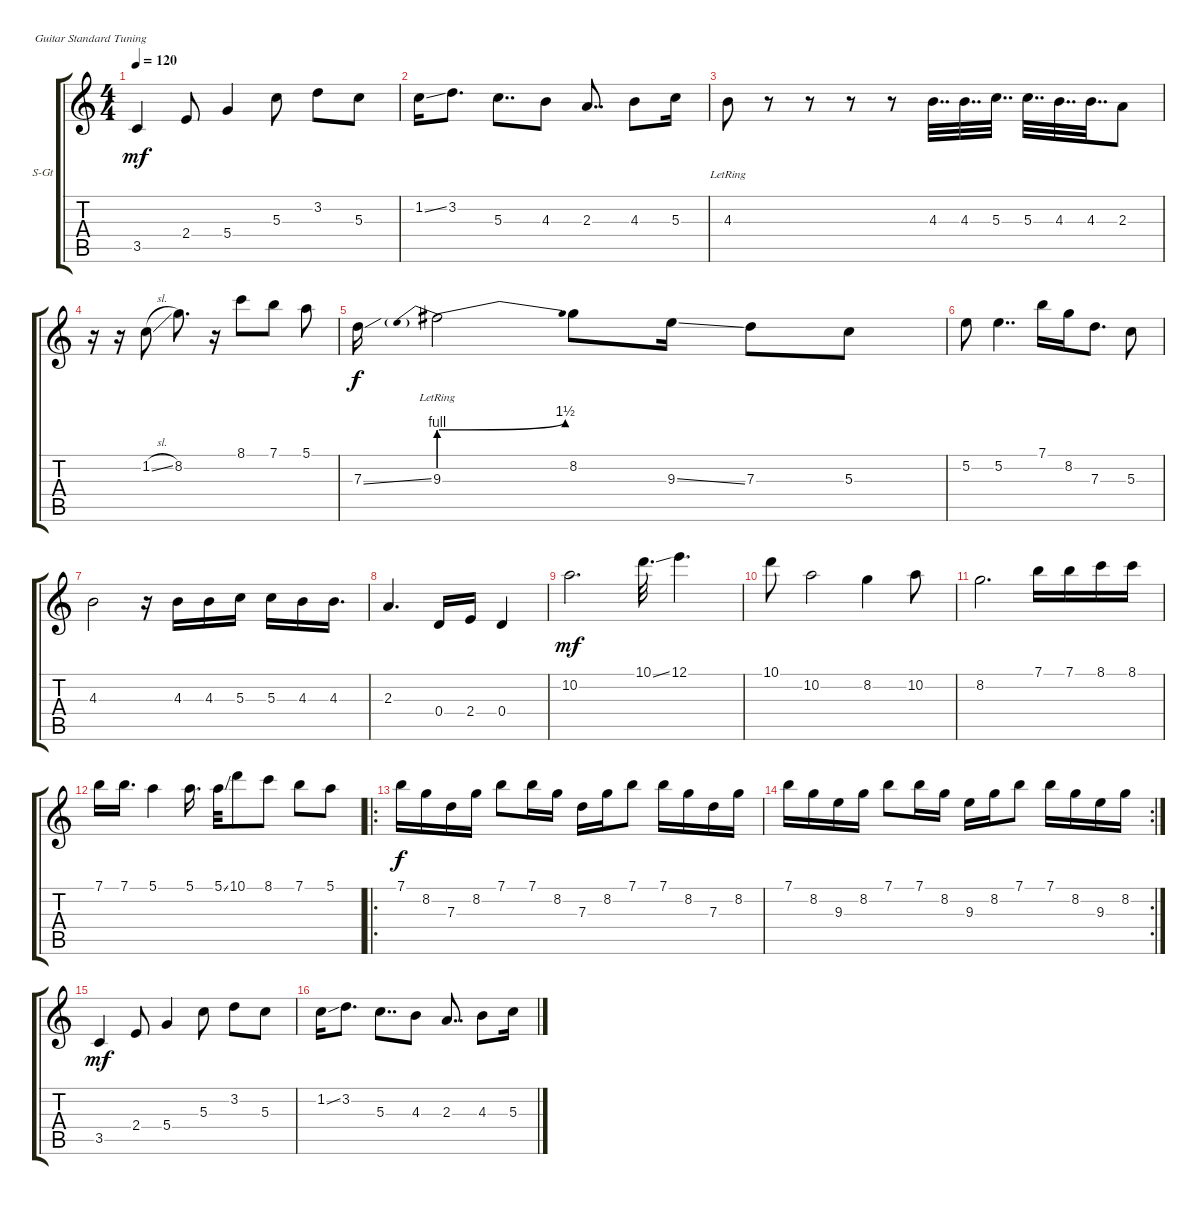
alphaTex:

\defaultSystemsLayout 4
\bracketExtendMode groupsimilarinstruments
\firstSystemTrackNameOrientation horizontal
\otherSystemsTrackNameOrientation horizontal
\track ("Steel Guitar" "S-Gt") {mute instrument acousticguitarsteel}
\staff {score tabs}
\tuning (E4 B3 G3 D3 A2 E2)
\ts (4 4)
\tempo 120
\clef g2
\ks c
3.5.4{dy mf} 2.4.8 5.4.4 5.3.8 3.2.8 5.3.8 |
1.2{ss}.16 3.2.8{d} 5.3.8{dd} 4.3.8 2.3.8{dd} 4.3.8 5.3.16 |
4.3{lr}.8 r.8 r.8 r.8 r.8 4.3.32{dd} 4.3.32{dd} 5.3.32{dd} 5.3.32{dd} 4.3.32{dd} 4.3.32{dd} 2.3.8 |
r.16 r.16 1.2{sl}.8 8.2.8{d} r.16 8.1.8 7.1.8 5.1.8 |
7.3{ss}.16{dy f} 9.3{be (prebendbend 0 4 15 6) lr}.2 8.2.8 9.3{ss}.16 7.3.8 5.3.8 |
5.2.8 5.2.4{dd} 7.1.16 8.2.16 7.3.8{d} 5.3.8 |
4.3.2 r.16 4.3.16 4.3.16 5.3.16 5.3.16 4.3.16 4.3.16{d} |
2.3.4{d} 0.4.16 2.4.16 0.4.4 |
10.2.2{d dy mf} 10.1{ss}.32{d} 12.1.4{d} |
10.1.8 10.2.2 8.2.4 10.2.8 |
8.2.2{d} 7.1.16 7.1.16 8.1.16 8.1.16 |
7.1.16 7.1.16{d} 5.1.4 5.1.16{d} 5.1{ss}.32 10.1.8 8.1.8 7.1.8 5.1.8 |
\ro
7.1.16{dy f} 8.2.16 7.3.16 8.2.16 7.1.8 7.1.16 8.2.16 7.3.16 8.2.16 7.1.8 7.1.16 8.2.16 7.3.16 8.2.16 |
\rc 2
7.1.16 8.2.16 9.3.16 8.2.16 7.1.8 7.1.16 8.2.16 9.3.16 8.2.16 7.1.8 7.1.16 8.2.16 9.3.16 8.2.16 |
3.5.4{dy mf} 2.4.8 5.4.4 5.3.8 3.2.8 5.3.8 |
1.2{ss}.16 3.2.8{d} 5.3.8{dd} 4.3.8 2.3.8{dd} 4.3.8 5.3.16
